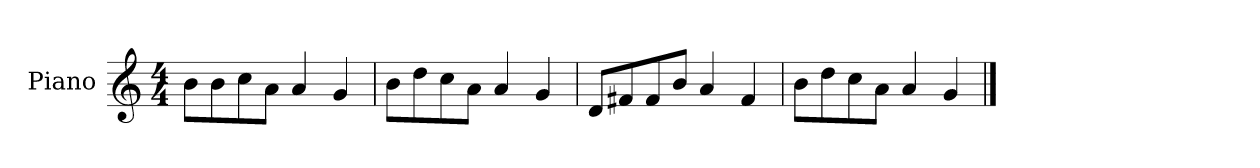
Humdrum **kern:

**kern
*part1
*staff1
*I"Piano
*I'P-no
*clefG2
*k[]
*M4/4
*MM90
=1
8b\L
8b\
8cc\
8a\J
4a/
4g/
=2
8b\L
8dd\
8cc\
8a\J
4a/
4g/
=3
8d/L
8f#X/
8f#/
8b/J
4a/
4f#/
=4
8b\L
8dd\
8cc\
8a\J
4a/
4g/
==
*-
